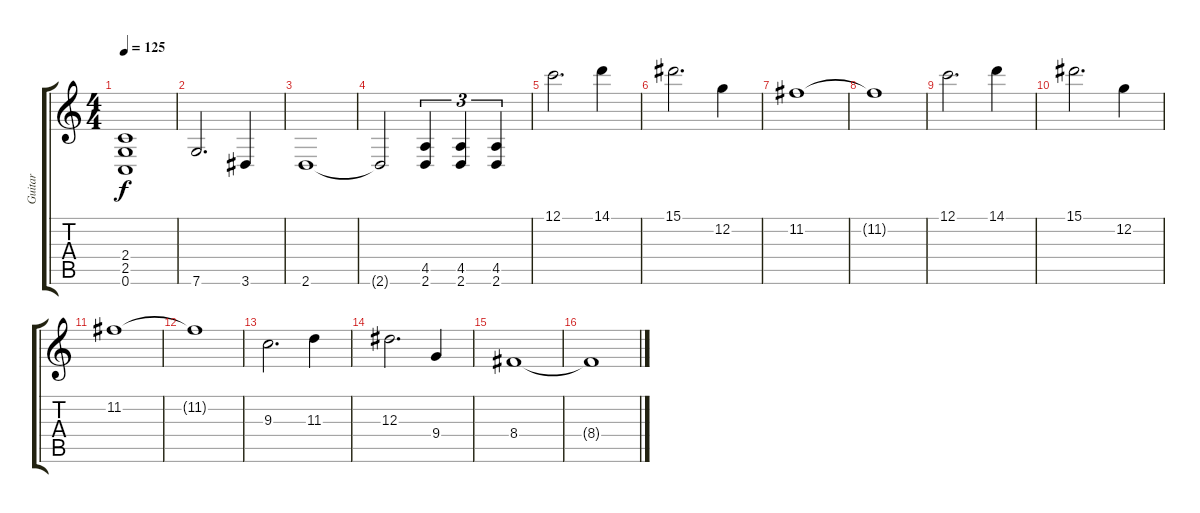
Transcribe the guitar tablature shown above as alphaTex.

\track ("Guitar" "Guitar") {instrument distortionguitar}
\staff {score tabs}
\tuning (C4 G3 Eb3 Bb2 F2 C2) {hide}
\ts (4 4)
\tempo 125
\clef g2
\ks c
(2.4 2.5 0.6).1{dy f} |
7.6.2{d} 3.6.4 |
2.6.1 |
2.6{t}.2 (4.5 2.6).4{tu (3 2)} (4.5 2.6).4{tu (3 2)} (4.5 2.6).4{tu (3 2)} |
12.1.2{d} 14.1.4 |
15.1.2{d} 12.2.4 |
11.2.1 |
11.2{t}.1 |
12.1.2{d} 14.1.4 |
15.1.2{d} 12.2.4 |
11.2.1 |
11.2{t}.1 |
9.3.2{d} 11.3.4 |
12.3.2{d} 9.4.4 |
8.4.1 |
8.4{t}.1
